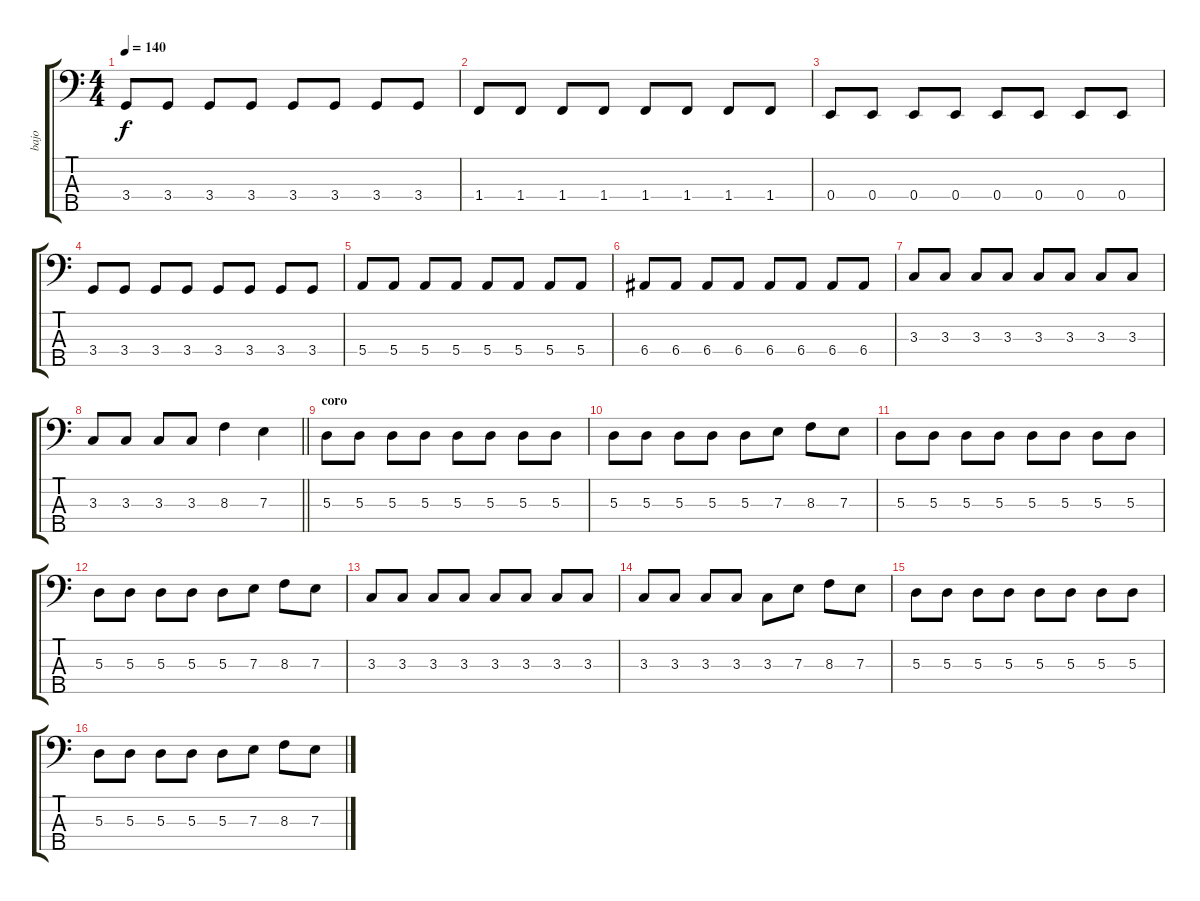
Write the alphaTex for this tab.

\track ("bajo" "bajo") {instrument electricbassfinger}
\staff {score tabs}
\tuning (G2 D2 A1 E1 B0) {hide}
\ts (4 4)
\tempo 140
\clef f4
\ks c
3.4.8{dy f} 3.4.8 3.4.8 3.4.8 3.4.8 3.4.8 3.4.8 3.4.8 |
1.4.8 1.4.8 1.4.8 1.4.8 1.4.8 1.4.8 1.4.8 1.4.8 |
0.4.8 0.4.8 0.4.8 0.4.8 0.4.8 0.4.8 0.4.8 0.4.8 |
3.4.8 3.4.8 3.4.8 3.4.8 3.4.8 3.4.8 3.4.8 3.4.8 |
5.4.8 5.4.8 5.4.8 5.4.8 5.4.8 5.4.8 5.4.8 5.4.8 |
6.4.8 6.4.8 6.4.8 6.4.8 6.4.8 6.4.8 6.4.8 6.4.8 |
3.3.8 3.3.8 3.3.8 3.3.8 3.3.8 3.3.8 3.3.8 3.3.8 |
\barLineRight lightlight
3.3.8 3.3.8 3.3.8 3.3.8 8.3.4 7.3.4 |
\section ("" "coro")
5.3.8 5.3.8 5.3.8 5.3.8 5.3.8 5.3.8 5.3.8 5.3.8 |
5.3.8 5.3.8 5.3.8 5.3.8 5.3.8 7.3.8 8.3.8 7.3.8 |
5.3.8 5.3.8 5.3.8 5.3.8 5.3.8 5.3.8 5.3.8 5.3.8 |
5.3.8 5.3.8 5.3.8 5.3.8 5.3.8 7.3.8 8.3.8 7.3.8 |
3.3.8 3.3.8 3.3.8 3.3.8 3.3.8 3.3.8 3.3.8 3.3.8 |
3.3.8 3.3.8 3.3.8 3.3.8 3.3.8 7.3.8 8.3.8 7.3.8 |
5.3.8 5.3.8 5.3.8 5.3.8 5.3.8 5.3.8 5.3.8 5.3.8 |
5.3.8 5.3.8 5.3.8 5.3.8 5.3.8 7.3.8 8.3.8 7.3.8
